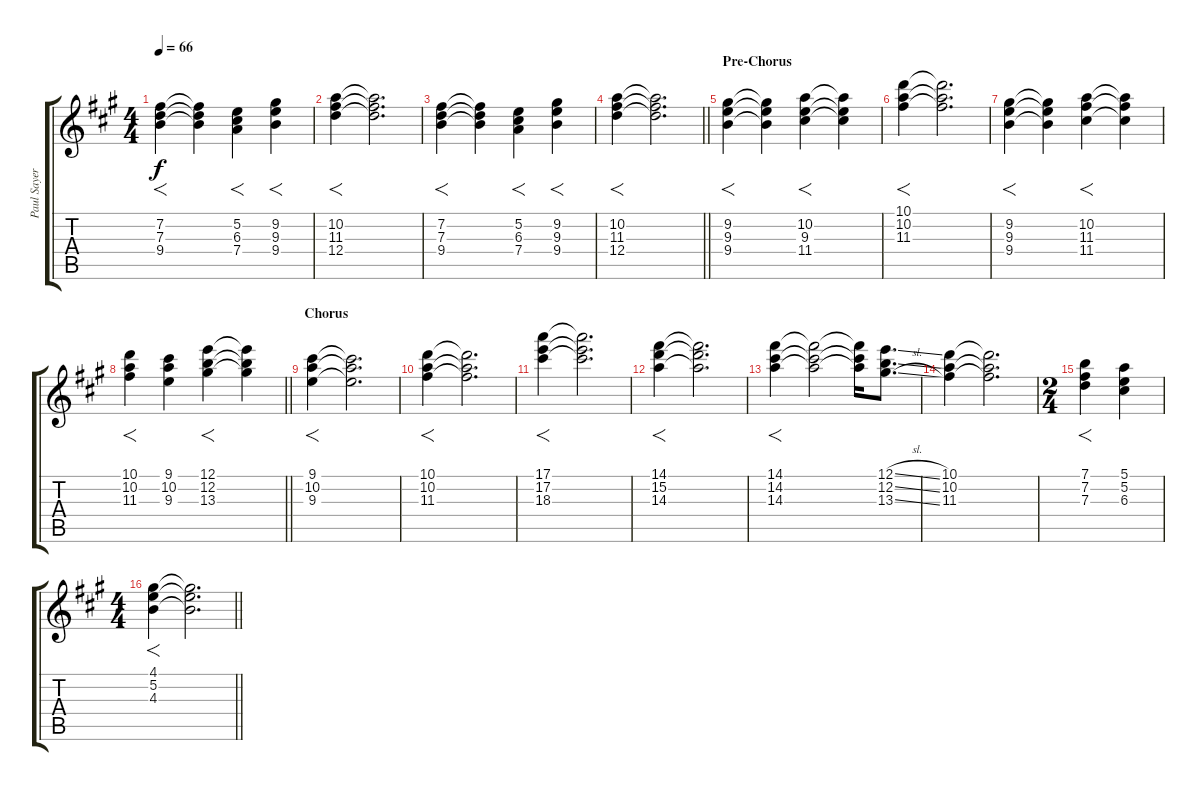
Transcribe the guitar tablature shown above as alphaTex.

\track ("Paul Sayer (10 string lap, for 6 string)" "Paul Sayer") {instrument overdrivenguitar}
\staff {score tabs}
\tuning (E4 B3 G3 D3 A2 E2) {hide}
\ts (4 4)
\tempo 66
\clef g2
\ks f#minor
(7.2 7.3 9.4).4{f dy f} (7.2{t} 7.3{t} 9.4{t}).4 (5.2 6.3 7.4).4{f} (9.2 9.3 9.4).4{f} |
(10.2 11.3 12.4).4{f} (10.2{t} 11.3{t} 12.4{t}).2{d} |
(7.2 7.3 9.4).4{f} (7.2{t} 7.3{t} 9.4{t}).4 (5.2 6.3 7.4).4{f} (9.2 9.3 9.4).4{f} |
\barLineRight lightlight
(10.2 11.3 12.4).4{f} (10.2{t} 11.3{t} 12.4{t}).2{d} |
\section ("" "Pre-Chorus")
(9.2 9.3 9.4).4{f volume 7} (9.2{t} 9.3{t} 9.4{t}).4 (10.2 9.3 11.4).4{f} (10.2{t} 9.3{t} 11.4{t}).4 |
(10.1 10.2 11.3).4{f} (10.1{t} 10.2{t} 11.3{t}).2{d} |
(9.2 9.3 9.4).4{f} (9.2{t} 9.3{t} 9.4{t}).4 (10.2 11.3 11.4).4{f} (10.2{t} 11.3{t} 11.4{t}).4 |
\barLineRight lightlight
(10.1 10.2 11.3).4{f} (9.1 10.2 9.3).4 (12.1 12.2 13.3).4{f} (12.1{t} 12.2{t} 13.3{t}).4 |
\section ("" "Chorus")
(9.1 10.2 9.3).4{f volume 9} (9.1{t} 10.2{t} 9.3{t}).2{d} |
(10.1 10.2 11.3).4{f} (10.1{t} 10.2{t} 11.3{t}).2{d} |
(17.1 17.2 18.3).4{f} (17.1{t} 17.2{t} 18.3{t}).2{d} |
(14.1 15.2 14.3).4{f} (14.1{t} 15.2{t} 14.3{t}).2{d} |
(14.1 14.2 14.3).4{f} (14.1{t} 14.2{t} 14.3{t}).2 (14.1{t} 14.2{t} 14.3{t}).16 (12.1{sl} 12.2{sl} 13.3{sl}).8{d} |
(10.1 10.2 11.3).4 (10.1{t} 10.2{t} 11.3{t}).2{d} |
\ts (2 4)
(7.1 7.2 7.3).4{f} (5.1 5.2 6.3).4 |
\ts (4 4)
\barLineRight lightlight
(4.1 5.2 4.3).4{f} (4.1{t} 5.2{t} 4.3{t}).2{d}
